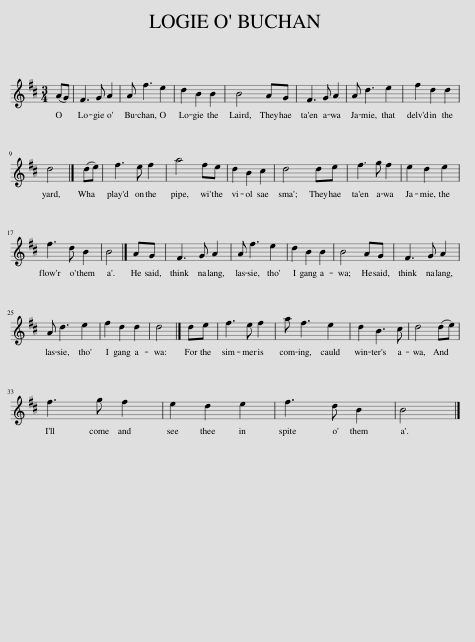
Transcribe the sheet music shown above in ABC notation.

X:1
L:1/8
M:3/4
I:linebreak $
K:Bmin
V:1 treble
V:1
 (AG) | F3 G A2 | A f3 e2 | d2 B2 B2 | B4 AG | %5
 F3 G A2 | A d3 e2 | f2 d2 d2 |$ d4 |] (de) | %10
 f3 e f2 | a4 fe | d2 B2 c2 | d4 de | f3 g f2 | %15
 e2 d2 e2 |$ f3 d B2 | B4 |] AG | F3 G A2 | %20
 A f3 e2 | d2 B2 B2 | B4 AG | F3 G A2 |$ A d3 e2 | %25
 f2 d2 d2 | d4 |] de | f3 e f2 | a f3 e2 | %30
 d2 B3 c | d4 (de) |$ f3 g f2 | e2 d2 e2 | f3 d B2 | %35
 B4 |] %36
